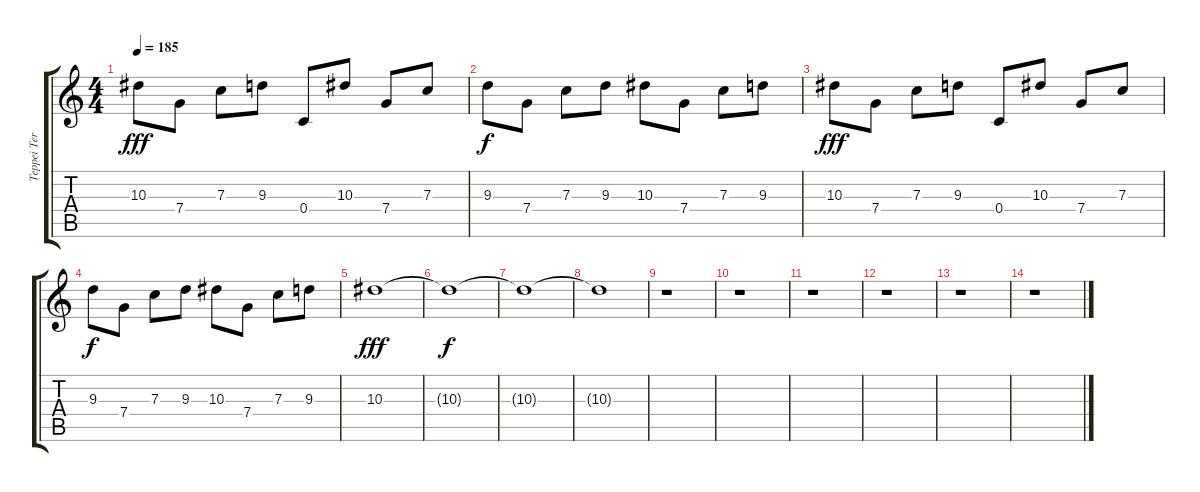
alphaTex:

\track ("Teppei Teranishi (Guitar)" "Teppei Ter") {instrument overdrivenguitar}
\staff {score tabs}
\tuning (D4 A3 F3 C3 G2 C2) {hide}
\ts (4 4)
\tempo 185
\clef g2
\ks c
10.3.8{dy fff balance 8} 7.4.8 7.3.8 9.3.8 0.4.8 10.3.8 7.4.8 7.3.8 |
9.3.8{dy f} 7.4.8 7.3.8 9.3.8 10.3.8 7.4.8 7.3.8 9.3.8 |
10.3.8{dy fff balance 8} 7.4.8 7.3.8 9.3.8 0.4.8 10.3.8 7.4.8 7.3.8 |
9.3.8{dy f} 7.4.8 7.3.8 9.3.8 10.3.8 7.4.8 7.3.8 9.3.8 |
10.3.1{dy fff} |
10.3{t}.1{dy f} |
10.3{t}.1 |
10.3{t}.1{volume 0} |
r.1 |
r.1 |
r.1 |
r.1 |
r.1 |
r.1
